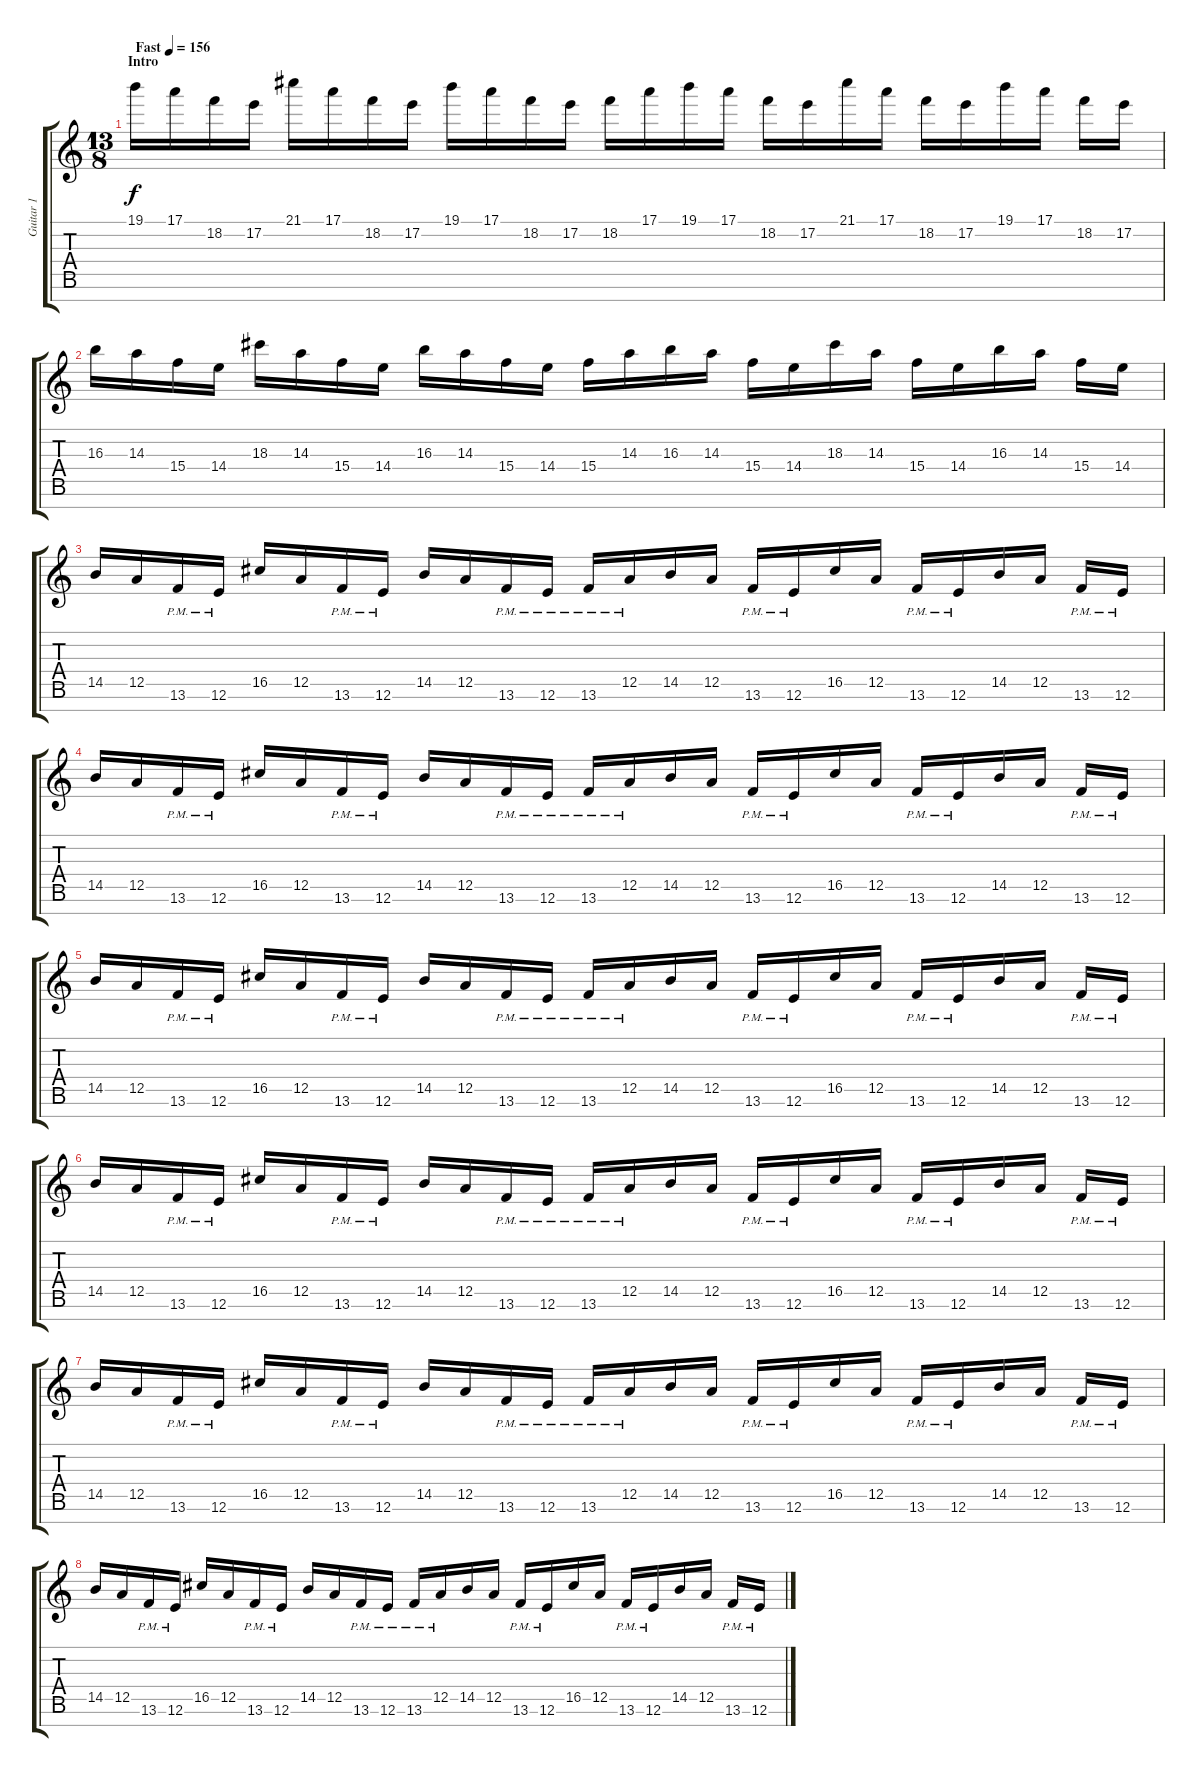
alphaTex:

\track ("Guitar 1" "Guitar 1") {instrument distortionguitar}
\staff {score tabs}
\tuning (E4 B3 G3 D3 A2 E2 B1) {hide}
\ts (13 8)
\section ("" "Intro")
\tempo (156 "Fast")
\clef g2
\ks c
19.1.16{dy f instrument distortionguitar} 17.1.16 18.2.16 17.2.16 21.1.16 17.1.16 18.2.16 17.2.16 19.1.16 17.1.16 18.2.16 17.2.16 18.2.16 17.1.16 19.1.16 17.1.16 18.2.16 17.2.16 21.1.16 17.1.16 18.2.16 17.2.16 19.1.16 17.1.16 18.2.16 17.2.16 |
16.3.16 14.3.16 15.4.16 14.4.16 18.3.16 14.3.16 15.4.16 14.4.16 16.3.16 14.3.16 15.4.16 14.4.16 15.4.16 14.3.16 16.3.16 14.3.16 15.4.16 14.4.16 18.3.16 14.3.16 15.4.16 14.4.16 16.3.16 14.3.16 15.4.16 14.4.16 |
14.5.16 12.5.16 13.6{pm}.16 12.6{pm}.16 16.5.16 12.5.16 13.6{pm}.16 12.6{pm}.16 14.5.16 12.5.16 13.6{pm}.16 12.6{pm}.16 13.6{pm}.16 12.5{pm}.16 14.5.16 12.5.16 13.6{pm}.16 12.6{pm}.16 16.5.16 12.5.16 13.6{pm}.16 12.6{pm}.16 14.5.16 12.5.16 13.6{pm}.16 12.6{pm}.16 |
14.5.16 12.5.16 13.6{pm}.16 12.6{pm}.16 16.5.16 12.5.16 13.6{pm}.16 12.6{pm}.16 14.5.16 12.5.16 13.6{pm}.16 12.6{pm}.16 13.6{pm}.16 12.5{pm}.16 14.5.16 12.5.16 13.6{pm}.16 12.6{pm}.16 16.5.16 12.5.16 13.6{pm}.16 12.6{pm}.16 14.5.16 12.5.16 13.6{pm}.16 12.6{pm}.16 |
14.5.16 12.5.16 13.6{pm}.16 12.6{pm}.16 16.5.16 12.5.16 13.6{pm}.16 12.6{pm}.16 14.5.16 12.5.16 13.6{pm}.16 12.6{pm}.16 13.6{pm}.16 12.5{pm}.16 14.5.16 12.5.16 13.6{pm}.16 12.6{pm}.16 16.5.16 12.5.16 13.6{pm}.16 12.6{pm}.16 14.5.16 12.5.16 13.6{pm}.16 12.6{pm}.16 |
14.5.16 12.5.16 13.6{pm}.16 12.6{pm}.16 16.5.16 12.5.16 13.6{pm}.16 12.6{pm}.16 14.5.16 12.5.16 13.6{pm}.16 12.6{pm}.16 13.6{pm}.16 12.5{pm}.16 14.5.16 12.5.16 13.6{pm}.16 12.6{pm}.16 16.5.16 12.5.16 13.6{pm}.16 12.6{pm}.16 14.5.16 12.5.16 13.6{pm}.16 12.6{pm}.16 |
14.5.16 12.5.16 13.6{pm}.16 12.6{pm}.16 16.5.16 12.5.16 13.6{pm}.16 12.6{pm}.16 14.5.16 12.5.16 13.6{pm}.16 12.6{pm}.16 13.6{pm}.16 12.5{pm}.16 14.5.16 12.5.16 13.6{pm}.16 12.6{pm}.16 16.5.16 12.5.16 13.6{pm}.16 12.6{pm}.16 14.5.16 12.5.16 13.6{pm}.16 12.6{pm}.16 |
14.5.16 12.5.16 13.6{pm}.16 12.6{pm}.16 16.5.16 12.5.16 13.6{pm}.16 12.6{pm}.16 14.5.16 12.5.16 13.6{pm}.16 12.6{pm}.16 13.6{pm}.16 12.5{pm}.16 14.5.16 12.5.16 13.6{pm}.16 12.6{pm}.16 16.5.16 12.5.16 13.6{pm}.16 12.6{pm}.16 14.5.16 12.5.16 13.6{pm}.16 12.6{pm}.16
